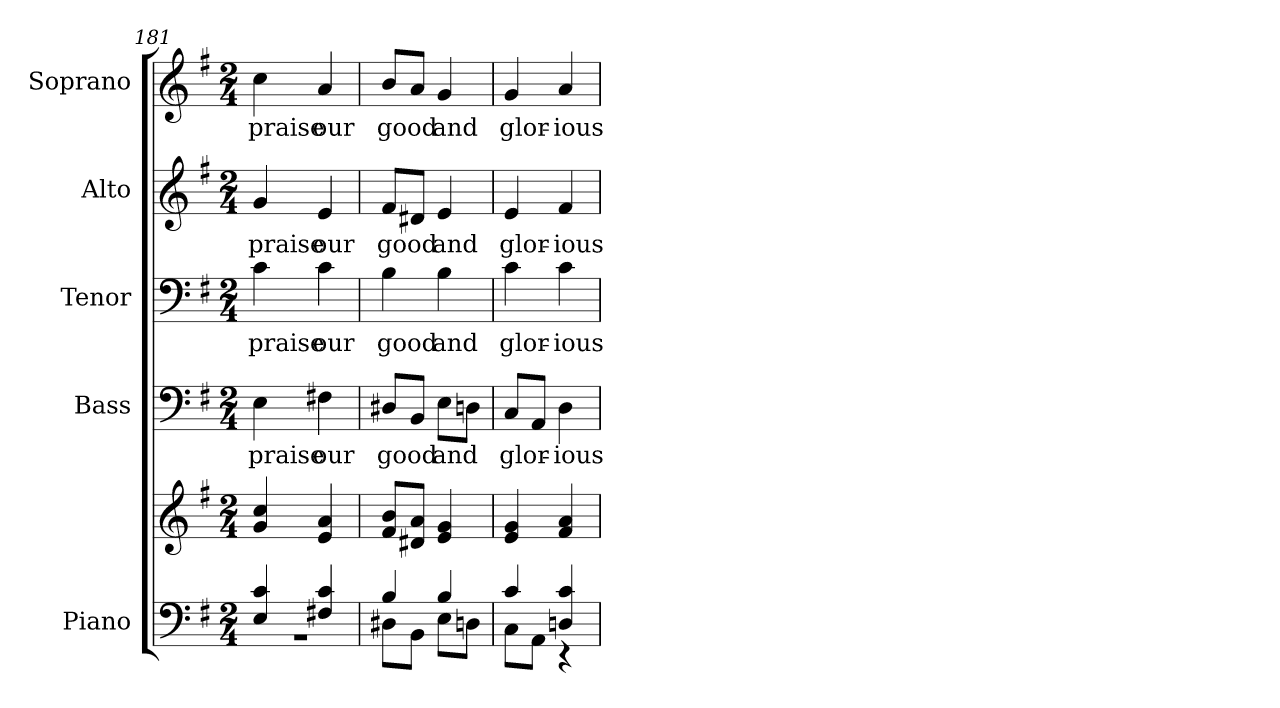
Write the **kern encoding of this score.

**kern	**kern	**kern	**text	**kern	**text	**kern	**text	**kern	**text
*part5	*part5	*part4	*part4	*part3	*part3	*part2	*part2	*part1	*part1
*staff6	*staff5	*staff4	*staff4	*staff3	*staff3	*staff2	*staff2	*staff1	*staff1
*I"Piano	*	*I"Bass	*	*I"Tenor	*	*I"Alto	*	*I"Soprano	*
*I'Pno.	*	*I'B.	*	*I'T.	*	*I'A.	*	*I'S.	*
*clefF4	*clefG2	*clefF4	*	*clefF4	*	*clefG2	*	*clefG2	*
*k[f#]	*k[f#]	*k[f#]	*	*k[f#]	*	*k[f#]	*	*k[f#]	*
*G:	*G:	*G:	*	*G:	*	*G:	*	*G:	*
*M2/4	*M2/4	*M2/4	*	*M2/4	*	*M2/4	*	*M2/4	*
=181	=181	=181	=181	=181	=181	=181	=181	=181	=181
*^	*	*	*	*	*	*	*	*	*
!	!	!	!	!LO:LY:b:color=#000000	!	!	!	!	!	!
!	!	!	!	!	!	!LO:LY:b:color=#000000	!	!	!	!
!	!	!	!	!	!	!	!	!LO:LY:b:color=#000000	!	!
!	!	!	!	!	!	!	!	!	!	!LO:LY:b:color=#000000
4Ei/ 4ci	2r	4gi/ 4cci	4Ei\	praise	4ci\	praise	4gi/	praise	4cci\	praise
!	!	!	!	!LO:LY:b:color=#000000	!	!	!	!	!	!
!	!	!	!	!	!	!LO:LY:b:color=#000000	!	!	!	!
!	!	!	!	!	!	!	!	!LO:LY:b:color=#000000	!	!
!	!	!	!	!	!	!	!	!	!	!LO:LY:b:color=#000000
4F#Xi/ 4ci	.	4ei/ 4ai	4F#Xi\	our	4ci\	our	4ei/	our	4ai/	our
=182	=182	=182	=182	=182	=182	=182	=182	=182	=182	=182
!	!	!	!	!LO:LY:b:color=#000000	!	!	!	!	!	!
!	!	!	!	!	!	!LO:LY:b:color=#000000	!	!	!	!
!	!	!	!	!	!	!	!	!LO:LY:b:color=#000000	!	!
!	!	!	!	!	!	!	!	!	!	!LO:LY:b:color=#000000
4Bi/	8D#Xi\L	8f#i/ 8biL	8D#Xi/L	good	4Bi\	good	8f#i/L	good	8bi/L	good
.	8BBi\J	8d#Xi/ 8aiJ	8BBi/J	.	.	.	8d#Xi/J	.	8ai/J	.
!	!	!	!	!LO:LY:b:color=#000000	!	!	!	!	!	!
!	!	!	!	!	!	!LO:LY:b:color=#000000	!	!	!	!
!	!	!	!	!	!	!	!	!LO:LY:b:color=#000000	!	!
!	!	!	!	!	!	!	!	!	!	!LO:LY:b:color=#000000
4Bi/	8Ei\L	4ei/ 4gi	8Ei\L	and	4Bi\	and	4ei/	and	4gi/	and
.	8Dni\J	.	8Dni\J	.	.	.	.	.	.	.
=183	=183	=183	=183	=183	=183	=183	=183	=183	=183	=183
!	!	!	!	!LO:LY:b:color=#000000	!	!	!	!	!	!
!	!	!	!	!	!	!LO:LY:b:color=#000000	!	!	!	!
!	!	!	!	!	!	!	!	!LO:LY:b:color=#000000	!	!
!	!	!	!	!	!	!	!	!	!	!LO:LY:b:color=#000000
4ci/	8Ci\L	4ei/ 4gi	8Ci/L	glor-	4ci\	glor-	4ei/	glor-	4gi/	glor-
.	8AAi\J	.	8AAi/J	.	.	.	.	.	.	.
!	!	!	!	!LO:LY:b:color=#000000	!	!	!	!	!	!
!	!	!	!	!	!	!LO:LY:b:color=#000000	!	!	!	!
!	!	!	!	!	!	!	!	!LO:LY:b:color=#000000	!	!
!	!	!	!	!	!	!	!	!	!	!LO:LY:b:color=#000000
4Dni/ 4ci	4r	4f#i/ 4ai	4Di\	-ious	4ci\	ious	4f#i/	ious	4ai/	ious
*v	*v	*	*	*	*	*	*	*	*	*
=	=	=	=	=	=	=	=	=	=
*-	*-	*-	*-	*-	*-	*-	*-	*-	*-
